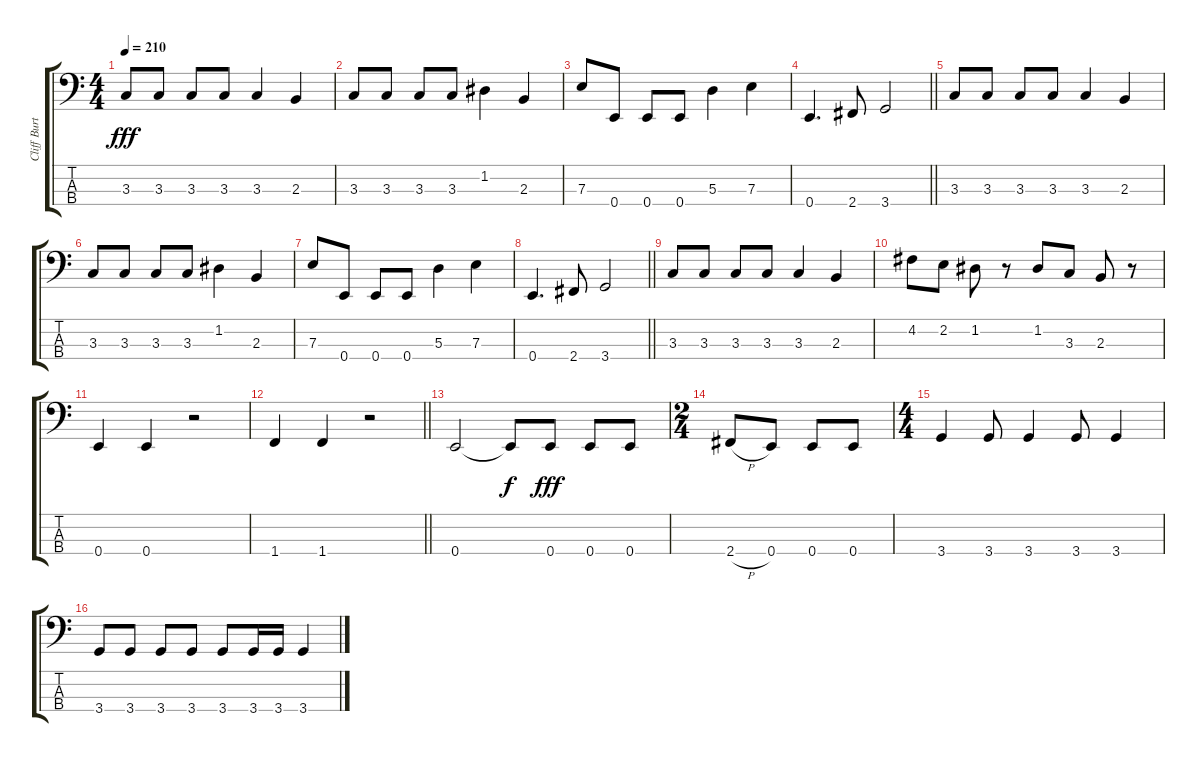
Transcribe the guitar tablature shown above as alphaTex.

\track ("Cliff Burton" "Cliff Burt") {instrument electricbassfinger}
\staff {score tabs}
\tuning (G2 D2 A1 E1) {hide}
\ts (4 4)
\tempo 210
\clef f4
\ks c
3.3.8{dy fff} 3.3.8 3.3.8 3.3.8 3.3.4 2.3.4 |
3.3.8 3.3.8 3.3.8 3.3.8 1.2.4 2.3.4 |
7.3.8 0.4.8 0.4.8 0.4.8 5.3.4 7.3.4 |
\barLineRight lightlight
0.4.4{d} 2.4.8 3.4.2 |
3.3.8 3.3.8 3.3.8 3.3.8 3.3.4 2.3.4 |
3.3.8 3.3.8 3.3.8 3.3.8 1.2.4 2.3.4 |
7.3.8 0.4.8 0.4.8 0.4.8 5.3.4 7.3.4 |
\barLineRight lightlight
0.4.4{d} 2.4.8 3.4.2 |
3.3.8 3.3.8 3.3.8 3.3.8 3.3.4 2.3.4 |
4.2.8 2.2.8 1.2.8 r.8 1.2.8 3.3.8 2.3.8 r.8 |
0.4.4 0.4.4 r.2 |
\barLineRight lightlight
1.4.4 1.4.4 r.2 |
0.4.2 0.4{t}.8{dy f} 0.4.8{dy fff} 0.4.8 0.4.8 |
\ts (2 4)
2.4{h}.8 0.4.8 0.4.8 0.4.8 |
\ts (4 4)
3.4.4 3.4.8 3.4.4 3.4.8 3.4.4 |
3.4.8 3.4.8 3.4.8 3.4.8 3.4.8 3.4.16 3.4.16 3.4.4
